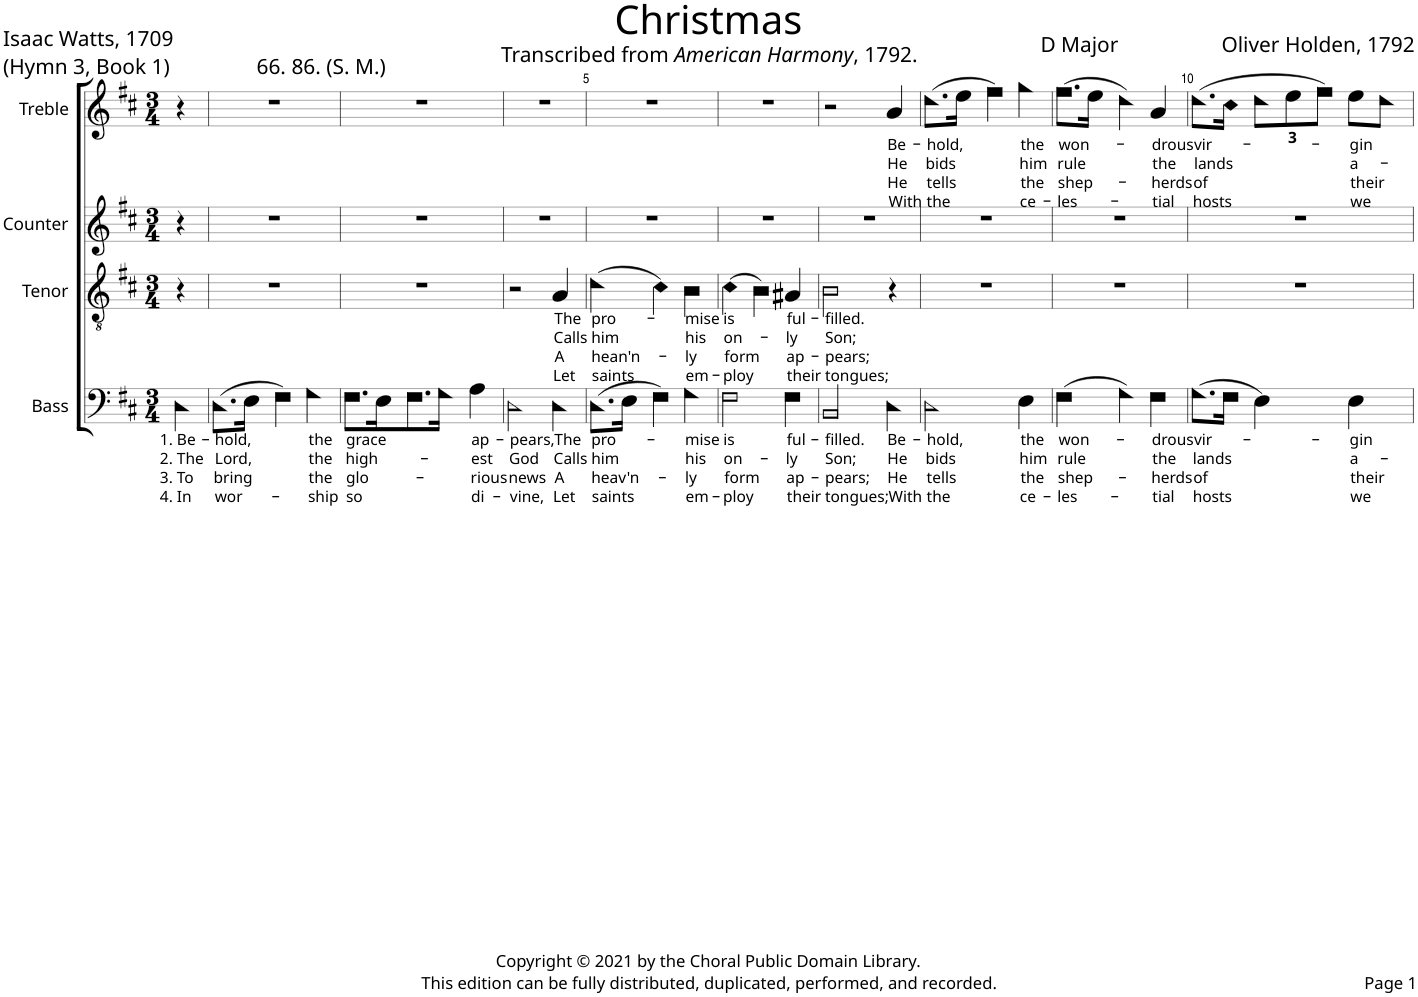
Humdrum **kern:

**kern	**text	**text	**text	**text	**kern	**text	**text	**text	**text	**kern	**kern	**text	**text	**text	**text
*part4	*part4	*part4	*part4	*part4	*part3	*part3	*part3	*part3	*part3	*part2	*part1	*part1	*part1	*part1	*part1
*staff4	*staff4	*staff4	*staff4	*staff4	*staff3	*staff3	*staff3	*staff3	*staff3	*staff2	*staff1	*staff1	*staff1	*staff1	*staff1
*I"Bass	*	*	*	*	*I"Tenor	*	*	*	*	*I"Counter	*I"Treble	*	*	*	*
*I'B.	*	*	*	*	*I'T.	*	*	*	*	*I'C.	*I'Tr.	*	*	*	*
*clefF4	*	*	*	*	*clefGv2	*	*	*	*	*clefG2	*clefG2	*	*	*	*
*k[f#c#]	*	*	*	*	*k[f#c#]	*	*	*	*	*k[f#c#]	*k[f#c#]	*	*	*	*
*M3/4	*	*	*	*	*M3/4	*	*	*	*	*M3/4	*M3/4	*	*	*	*
=1	=1	=1	=1	=1	=1	=1	=1	=1	=1	=1	=1	=1	=1	=1	=1
!	!LO:LY:b	!LO:LY:b	!LO:LY:b	!LO:LY:b	!	!	!	!	!	!	!	!	!	!	!
4D!\	1. Be-	2. The	3. To	4. In	4r	.	.	.	.	4r	4r	.	.	.	.
=2	=2	=2	=2	=2	=2	=2	=2	=2	=2	=2	=2	=2	=2	=2	=2
!	!LO:LY:b	!LO:LY:b	!LO:LY:b	!LO:LY:b	!	!	!	!	!	!	!	!	!	!	!
(8.D!\L	-hold,	Lord,	bring	wor-	2.r	.	.	.	.	2.r	2.r	.	.	.	.
16E!\Jk	.	.	.	.	.	.	.	.	.	.	.	.	.	.	.
4F#!\)	.	.	.	.	.	.	.	.	.	.	.	.	.	.	.
!	!LO:LY:b	!LO:LY:b	!LO:LY:b	!LO:LY:b	!	!	!	!	!	!	!	!	!	!	!
4G!\	the	the	the	-ship	.	.	.	.	.	.	.	.	.	.	.
=3	=3	=3	=3	=3	=3	=3	=3	=3	=3	=3	=3	=3	=3	=3	=3
!	!LO:LY:b	!LO:LY:b	!LO:LY:b	!LO:LY:b	!	!	!	!	!	!	!	!	!	!	!
8.F#!\L	grace	high-	glo-	so	2.r	.	.	.	.	2.r	2.r	.	.	.	.
16E!\K	.	.	.	.	.	.	.	.	.	.	.	.	.	.	.
8.F#!\	.	.	.	.	.	.	.	.	.	.	.	.	.	.	.
16G!\Jk	.	.	.	.	.	.	.	.	.	.	.	.	.	.	.
!	!LO:LY:b	!LO:LY:b	!LO:LY:b	!LO:LY:b	!	!	!	!	!	!	!	!	!	!	!
4A!\	ap-	est	-rious	di-	.	.	.	.	.	.	.	.	.	.	.
=4	=4	=4	=4	=4	=4	=4	=4	=4	=4	=4	=4	=4	=4	=4	=4
!	!LO:LY:b	!LO:LY:b	!LO:LY:b	!LO:LY:b	!	!	!	!	!	!	!	!	!	!	!
2D!\	-pears,	God	news	-vine,	2r	.	.	.	.	2.r	2.r	.	.	.	.
!	!LO:LY:b	!LO:LY:b	!LO:LY:b	!LO:LY:b	!	!LO:LY:b	!LO:LY:b	!LO:LY:b	!LO:LY:b	!	!	!	!	!	!
4D!\	The	Calls	A	Let	4A!/	The	Calls	A	Let	.	.	.	.	.	.
=5	=5	=5	=5	=5	=5	=5	=5	=5	=5	=5	=5	=5	=5	=5	=5
!	!LO:LY:b	!LO:LY:b	!LO:LY:b	!LO:LY:b	!	!LO:LY:b	!LO:LY:b	!LO:LY:b	!LO:LY:b	!	!	!	!	!	!
(8.D!\L	pro-	him	heav'n-	saints	(4d!\	pro-	him	hean'n-	saints	2.r	2.r	.	.	.	.
16E!\Jk	.	.	.	.	.	.	.	.	.	.	.	.	.	.	.
4F#!\)	.	.	.	.	4c#!\)	.	.	.	.	.	.	.	.	.	.
!	!LO:LY:b	!LO:LY:b	!LO:LY:b	!LO:LY:b	!	!LO:LY:b	!LO:LY:b	!LO:LY:b	!LO:LY:b	!	!	!	!	!	!
4G!\	-mise	his	-ly	em-	4B!\	-mise	his	-ly	em-	.	.	.	.	.	.
=6	=6	=6	=6	=6	=6	=6	=6	=6	=6	=6	=6	=6	=6	=6	=6
!	!LO:LY:b	!LO:LY:b	!LO:LY:b	!LO:LY:b	!	!LO:LY:b	!LO:LY:b	!LO:LY:b	!LO:LY:b	!	!	!	!	!	!
2F#!\	is	on-	form	-ploy	(4c#!\	is	on-	form	-ploy	2.r	2.r	.	.	.	.
.	.	.	.	.	4B!\)	.	.	.	.	.	.	.	.	.	.
!	!LO:LY:b	!LO:LY:b	!LO:LY:b	!LO:LY:b	!	!LO:LY:b	!LO:LY:b	!LO:LY:b	!LO:LY:b	!	!	!	!	!	!
4F#!\	ful-	-ly	ap-	their	4A#X!/	ful-	-ly	ap-	their	.	.	.	.	.	.
=7	=7	=7	=7	=7	=7	=7	=7	=7	=7	=7	=7	=7	=7	=7	=7
!	!LO:LY:b	!LO:LY:b	!LO:LY:b	!LO:LY:b	!	!LO:LY:b	!LO:LY:b	!LO:LY:b	!LO:LY:b	!	!	!	!	!	!
2BB!/	-filled.	Son;	-pears;	tongues;	2B!\	-filled.	Son;	-pears;	tongues;	2.r	2r	.	.	.	.
!	!LO:LY:b	!LO:LY:b	!LO:LY:b	!LO:LY:b	!	!	!	!	!	!	!	!LO:LY:b	!LO:LY:b	!LO:LY:b	!LO:LY:b
4D!\	Be-	He	He	With	4r	.	.	.	.	.	4a!/	Be-	He	He	With
=8	=8	=8	=8	=8	=8	=8	=8	=8	=8	=8	=8	=8	=8	=8	=8
!	!LO:LY:b	!LO:LY:b	!LO:LY:b	!LO:LY:b	!	!	!	!	!	!	!	!LO:LY:b	!LO:LY:b	!LO:LY:b	!LO:LY:b
2D!\	-hold,	bids	tells	the	2.r	.	.	.	.	2.r	(8.dd!\L	-hold,	bids	tells	the
.	.	.	.	.	.	.	.	.	.	.	16ee!\Jk	.	.	.	.
.	.	.	.	.	.	.	.	.	.	.	4ff#!\)	.	.	.	.
!	!LO:LY:b	!LO:LY:b	!LO:LY:b	!LO:LY:b	!	!	!	!	!	!	!	!LO:LY:b	!LO:LY:b	!LO:LY:b	!LO:LY:b
4E!\	the	him	the	ce-	.	.	.	.	.	.	4gg!\	the	him	the	ce-
=9	=9	=9	=9	=9	=9	=9	=9	=9	=9	=9	=9	=9	=9	=9	=9
!	!LO:LY:b	!LO:LY:b	!LO:LY:b	!LO:LY:b	!	!	!	!	!	!	!	!LO:LY:b	!LO:LY:b	!LO:LY:b	!LO:LY:b
(4F#!\	won-	rule	shep-	-les-	2.r	.	.	.	.	2.r	(8.ff#!\L	won-	rule	shep-	-les-
.	.	.	.	.	.	.	.	.	.	.	16ee!\Jk	.	.	.	.
4G!\)	.	.	.	.	.	.	.	.	.	.	4dd!\)	.	.	.	.
!	!LO:LY:b	!LO:LY:b	!LO:LY:b	!LO:LY:b	!	!	!	!	!	!	!	!LO:LY:b	!LO:LY:b	!LO:LY:b	!LO:LY:b
4F#!\	-drous	the	-herds	-tial	.	.	.	.	.	.	4a!/	-drous	the	-herds	-tial
=10	=10	=10	=10	=10	=10	=10	=10	=10	=10	=10	=10	=10	=10	=10	=10
!	!LO:LY:b	!LO:LY:b	!LO:LY:b	!LO:LY:b	!	!	!	!	!	!	!	!LO:LY:b	!LO:LY:b	!LO:LY:b	!LO:LY:b
(8.G!\L	vir-	lands	of	hosts	2.r	.	.	.	.	2.r	(8.dd!\L	vir-	lands	of	hosts
16F#!\Jk	.	.	.	.	.	.	.	.	.	.	16cc#!\Jk	.	.	.	.
*	*	*	*	*	*	*	*	*	*	*	*Xbrackettup	*	*	*	*
4E!\)	.	.	.	.	.	.	.	.	.	.	12dd!\L	.	.	.	.
.	.	.	.	.	.	.	.	.	.	.	12ee!\	.	.	.	.
.	.	.	.	.	.	.	.	.	.	.	12ff#!\J)	.	.	.	.
!	!LO:LY:b	!LO:LY:b	!LO:LY:b	!LO:LY:b	!	!	!	!	!	!	!	!LO:LY:b	!LO:LY:b	!LO:LY:b	!LO:LY:b
4E!\	-gin	a-	their	we	.	.	.	.	.	.	8ee!\L	-gin	a-	their	we
.	.	.	.	.	.	.	.	.	.	.	8dd!\J	.	.	.	.
=	=	=	=	=	=	=	=	=	=	=	=	=	=	=	=
*-	*-	*-	*-	*-	*-	*-	*-	*-	*-	*-	*-	*-	*-	*-	*-
